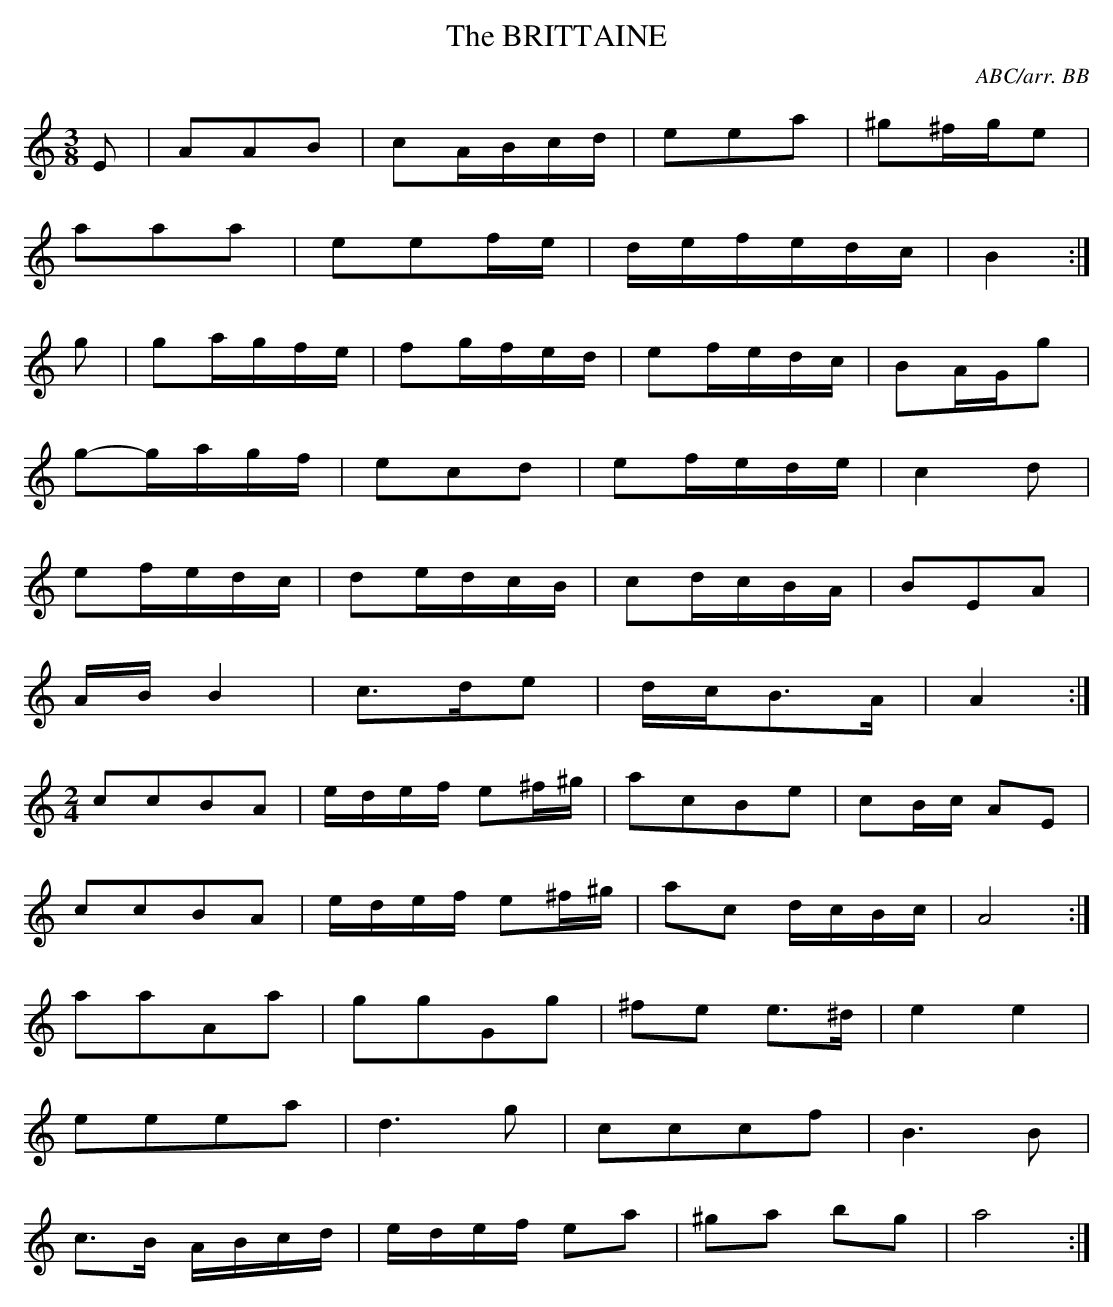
X:1
T:BRITTAINE, The
C:ABC/arr. BB
L:1/8
M:3/8
K:C
E|AAB|cA/B/c/d/|eea|^g^f/g/e|
aaa|eef/e/|d/e/f/e/d/c/|B2 :|
g|ga/g/f/e/|fg/f/e/d/|ef/e/d/c/|BA/G/g|
g-g/a/g/f/|ecd|ef/e/d/e/|c2d|
ef/e/d/c/|de/d/c/B/|cd/c/B/A/|BEA|
A/B/ B2|c>de|d/c/B>A|A2 :|
M:2/4
ccBA|e/d/e/f/ e^f/^g/|acBe|cB/c/ AE|
ccBA|e/d/e/f/ e^f/^g/|ac d/c/B/c/|A4 :|
aaAa|ggGg|^fe e>^d|e2e2|
eeea|d3g|cccf|B3B|
c>B A/B/c/d/|e/d/e/f/ ea|^ga bg|a4 :|
